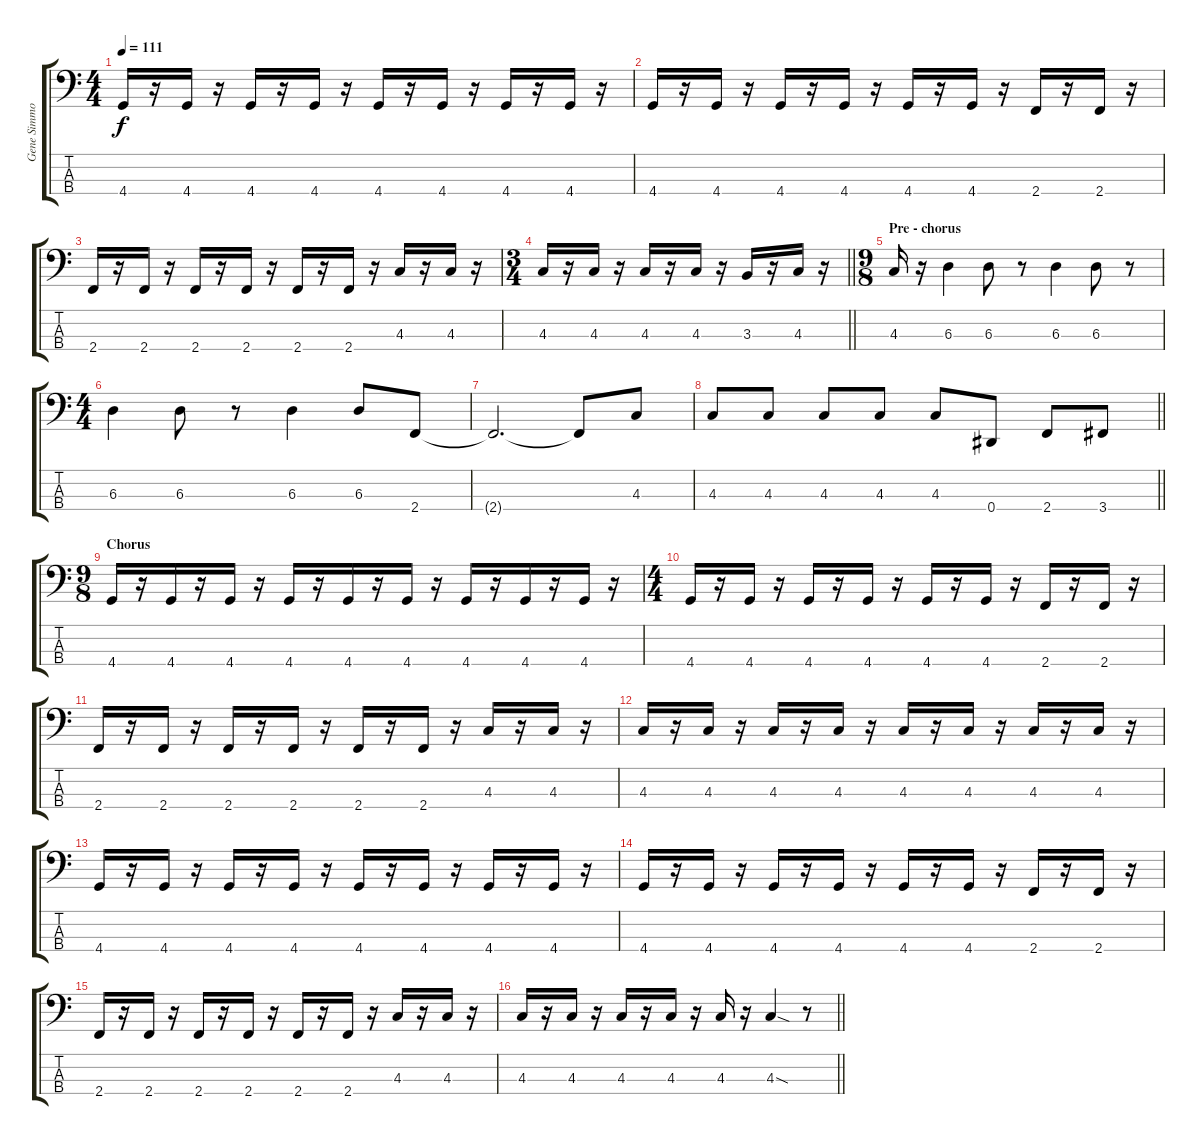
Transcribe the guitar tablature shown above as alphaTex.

\track ("Gene Simmons" "Gene Simmo") {instrument electricbasspick}
\staff {score tabs}
\tuning (Gb2 Db2 Ab1 Eb1) {hide}
\ts (4 4)
\tempo 111
\clef f4
\ks c
4.4.16{dy f} r.16 4.4.16 r.16 4.4.16 r.16 4.4.16 r.16 4.4.16 r.16 4.4.16 r.16 4.4.16 r.16 4.4.16 r.16 |
4.4.16 r.16 4.4.16 r.16 4.4.16 r.16 4.4.16 r.16 4.4.16 r.16 4.4.16 r.16 2.4.16 r.16 2.4.16 r.16 |
2.4.16 r.16 2.4.16 r.16 2.4.16 r.16 2.4.16 r.16 2.4.16 r.16 2.4.16 r.16 4.3.16 r.16 4.3.16 r.16 |
\ts (3 4)
\barLineRight lightlight
4.3.16 r.16 4.3.16 r.16 4.3.16 r.16 4.3.16 r.16 3.3.16 r.16 4.3.16 r.16 |
\ts (9 8)
\section ("" "Pre - chorus")
4.3.16 r.16 6.3.4 6.3.8 r.8 6.3.4 6.3.8 r.8 |
\ts (4 4)
6.3.4 6.3.8 r.8 6.3.4 6.3.8 2.4.8 |
2.4{t}.2{d} 2.4{t}.8 4.3.8 |
\barLineRight lightlight
4.3.8 4.3.8 4.3.8 4.3.8 4.3.8 0.4.8 2.4.8 3.4.8 |
\ts (9 8)
\section ("" "Chorus")
4.4.16 r.16 4.4.16 r.16 4.4.16 r.16 4.4.16 r.16 4.4.16 r.16 4.4.16 r.16 4.4.16 r.16 4.4.16 r.16 4.4.16 r.16 |
\ts (4 4)
4.4.16 r.16 4.4.16 r.16 4.4.16 r.16 4.4.16 r.16 4.4.16 r.16 4.4.16 r.16 2.4.16 r.16 2.4.16 r.16 |
2.4.16 r.16 2.4.16 r.16 2.4.16 r.16 2.4.16 r.16 2.4.16 r.16 2.4.16 r.16 4.3.16 r.16 4.3.16 r.16 |
4.3.16 r.16 4.3.16 r.16 4.3.16 r.16 4.3.16 r.16 4.3.16 r.16 4.3.16 r.16 4.3.16 r.16 4.3.16 r.16 |
4.4.16 r.16 4.4.16 r.16 4.4.16 r.16 4.4.16 r.16 4.4.16 r.16 4.4.16 r.16 4.4.16 r.16 4.4.16 r.16 |
4.4.16 r.16 4.4.16 r.16 4.4.16 r.16 4.4.16 r.16 4.4.16 r.16 4.4.16 r.16 2.4.16 r.16 2.4.16 r.16 |
2.4.16 r.16 2.4.16 r.16 2.4.16 r.16 2.4.16 r.16 2.4.16 r.16 2.4.16 r.16 4.3.16 r.16 4.3.16 r.16 |
\barLineRight lightlight
4.3.16 r.16 4.3.16 r.16 4.3.16 r.16 4.3.16 r.16 4.3.16 r.16 4.3{sod}.4 r.8
